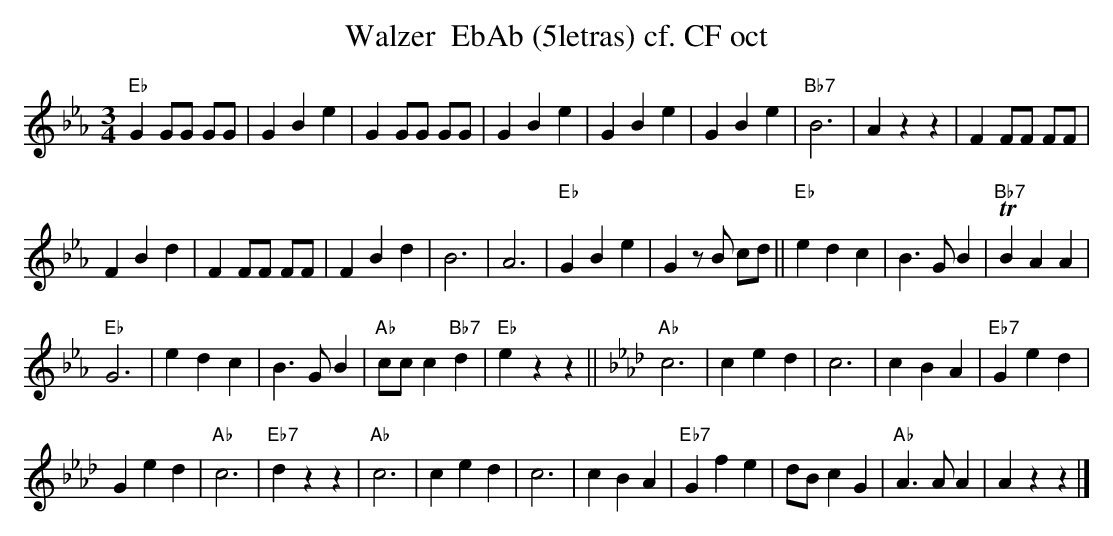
X:1
T:Walzer  EbAb (5letras) cf. CF oct
M:3/4
L:1/4
K:Ebmaj%%MIDI gchordon
"Eb"GG/2G/2 G/2G/2 | GBe | GG/2G/2 G/2G/2 | GBe | GBe | GBe | "Bb7"B3 | Azz | FF/2F/2 F/2F/2 |
FBd | FF/2F/2 F/2F/2 | FBd | B3 | A3 | "Eb"GBe | Gz/2B/2 c/2d/2 || "Eb"edc | B>GB | "Bb7"TBAA |
"Eb"G3 | edc | B>GB | "Ab"c/2c/2c"Bb7"d | "Eb"ezz || [K:Abmaj] "Ab"c3 | ced | c3 | cBA | "Eb7"Ged |
Ged | "Ab"c3 | "Eb7"dzz | "Ab"c3 | ced | c3 | cBA | "Eb7"Gfe | d/2B/2cG | "Ab"A>AA | Azz |]
